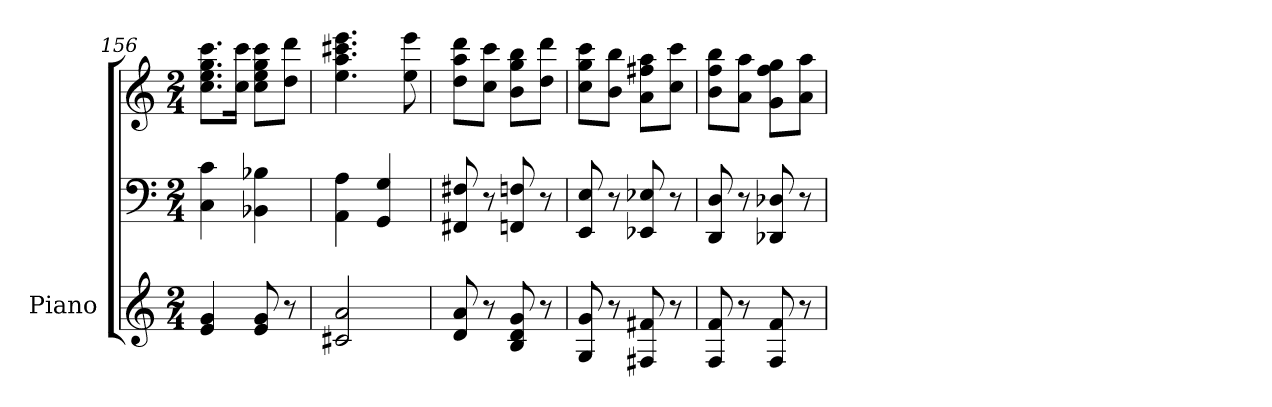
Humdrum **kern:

**kern	**kern	**kern
*part1	*part1	*part1
*staff3	*staff2	*staff1
*I"Piano	*	*
*I'Pno.	*	*
*clefG2	*clefF4	*clefG2
*k[]	*k[]	*k[]
*M2/4	*M2/4	*M2/4
=156	=156	=156
4e/ 4g/	4C\ 4c\	8.cc\ 8.ee\ 8.gg\ 8.ccc\L
.	.	16cc\ 16ccc\Jk
8e/ 8g/	4BB-X\ 4B-X\	8cc\ 8ee\ 8gg\ 8ccc\L
8r	.	8dd\ 8ddd\J
=157	=157	=157
2c#X/ 2a/	4AA\ 4A\	4.ee\ 4.aa\ 4.ccc#X\ 4.eee\
.	4GG/ 4G/	.
.	.	8ee\ 8eee\
=158	=158	=158
8d/ 8a/	8FF#X/ 8F#X/	8dd\ 8aa\ 8ddd\L
8r	8r	8cc\ 8ccc\J
8B/ 8d/ 8g/	8FFn/ 8Fn/	8b\ 8gg\ 8bb\L
8r	8r	8dd\ 8ddd\J
=159	=159	=159
8G/ 8g/	8EE/ 8E/	8cc\ 8gg\ 8ccc\L
8r	8r	8b\ 8bb\J
8F#X/ 8f#X/	8EE-X/ 8E-X/	8a\ 8ff#X\ 8aa\L
8r	8r	8cc\ 8ccc\J
=160	=160	=160
8F/ 8f/	8DD/ 8D/	8b\ 8ff\ 8bb\L
8r	8r	8a\ 8aa\J
8F/ 8f/	8DD-X/ 8D-X/	8g\ 8ff\ 8gg\L
8r	8r	8a\ 8aa\J
=	=	=
*-	*-	*-
